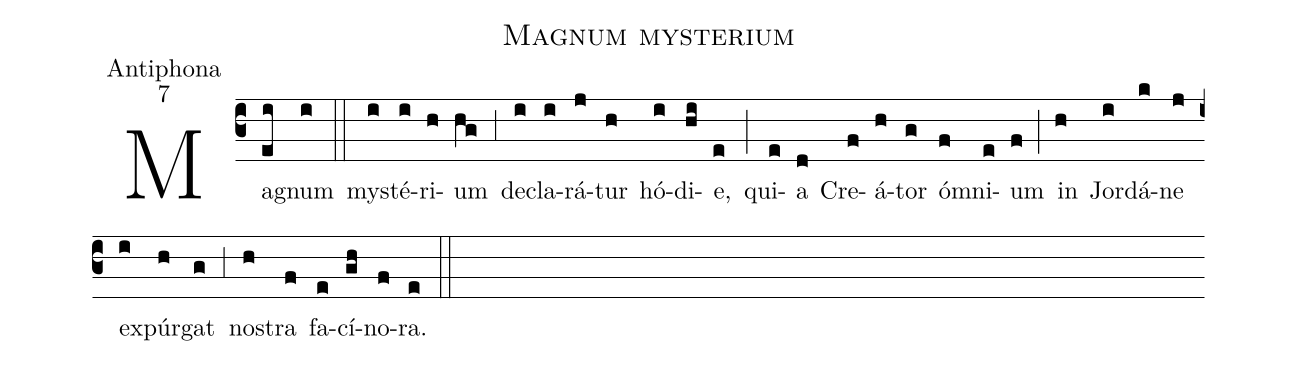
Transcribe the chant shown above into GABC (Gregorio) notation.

name:Magnum mysterium;
office-part:Antiphona;
mode:7;
%%
(c3) Ma(ei)gnum(i) (::)
my(i)sté(i)ri(h)um(hg) (,3) de(i)cla(i)rá(j)tur(h) hó(i)di(hi)e,(e) (;) qui(e)a(d) Cre(f)á(h)tor(g) ó(f)mni(e)um(f) (;) in(h) Jor(i)dá(k)ne(j) ex(i)púr(h)gat(g) (,3) no(h)stra(f) fa(e)cí(gh)no(f)ra.(e) (::)
